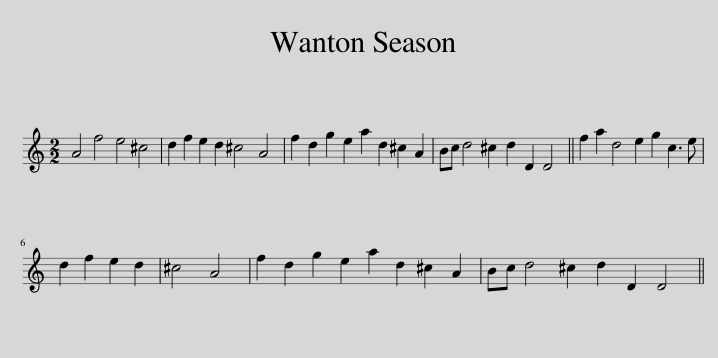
X:1
L:1/8
M:2/2
I:linebreak $
K:C
V:1 treble
V:1
 A4 f4 e4 ^c4 | d2 f2 e2 d2 ^c4 A4 | f2 d2 g2 e2 a2 d2 ^c2 A2 | Bc d4 ^c2 d2 D2 D4 || f2 a2 d4 e2 g2 c3 e |$ %5
 d2 f2 e2 d2 | ^c4 A4 | f2 d2 g2 e2 a2 d2 ^c2 A2 | Bc d4 ^c2 d2 D2 D4 || %9
